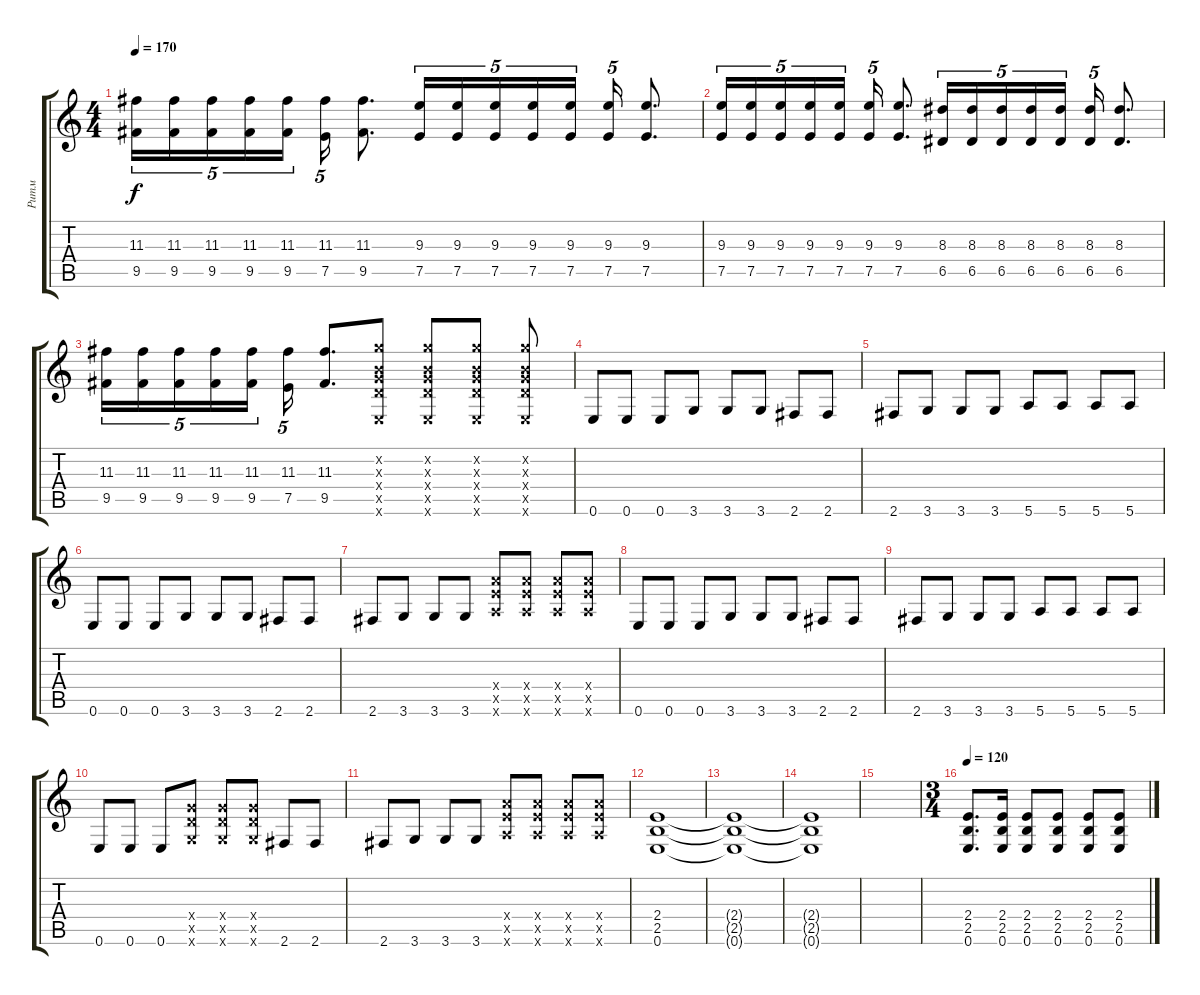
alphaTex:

\track ("Ритм " "Ритм ") {instrument electricguitarclean}
\staff {score tabs}
\tuning (E4 B3 G3 D3 A2 E2) {hide}
\ts (4 4)
\tempo 170
\clef g2
\ks c
(11.3 9.5).16{tu (5 4) dy f} (11.3 9.5).16{tu (5 4)} (11.3 9.5).16{tu (5 4)} (11.3 9.5).16{tu (5 4)} (11.3 9.5).16{tu (5 4)} (11.3 7.5).16{tu (5 4)} (11.3 9.5).8{d} (9.3 7.5).16{tu (5 4)} (9.3 7.5).16{tu (5 4)} (9.3 7.5).16{tu (5 4)} (9.3 7.5).16{tu (5 4)} (9.3 7.5).16{tu (5 4) beam splitsecondary} (9.3 7.5).16{tu (5 4)} (9.3 7.5).8{d} |
(9.3 7.5).16{tu (5 4)} (9.3 7.5).16{tu (5 4)} (9.3 7.5).16{tu (5 4)} (9.3 7.5).16{tu (5 4)} (9.3 7.5).16{tu (5 4)} (9.3 7.5).16{tu (5 4)} (9.3 7.5).8{d} (8.3 6.5).16{tu (5 4)} (8.3 6.5).16{tu (5 4)} (8.3 6.5).16{tu (5 4)} (8.3 6.5).16{tu (5 4)} (8.3 6.5).16{tu (5 4) beam splitsecondary} (8.3 6.5).16{tu (5 4)} (8.3 6.5).8{d} |
(11.3 9.5).16{tu (5 4)} (11.3 9.5).16{tu (5 4)} (11.3 9.5).16{tu (5 4)} (11.3 9.5).16{tu (5 4)} (11.3 9.5).16{tu (5 4)} (11.3 7.5).16{tu (5 4)} (11.3 9.5).8{d} (0.2{x} 12.3{x} 0.4{x} 10.5{x} 0.6{x}).8 (0.2{x} 12.3{x} 0.4{x} 10.5{x} 0.6{x}).8 (0.2{x} 12.3{x} 0.4{x} 10.5{x} 0.6{x}).8 (0.2{x} 12.3{x} 0.4{x} 10.5{x} 0.6{x}).8 |
0.6.8{volume 7 balance 16} 0.6.8 0.6.8 3.6.8 3.6.8 3.6.8 2.6.8 2.6.8 |
2.6.8 3.6.8 3.6.8 3.6.8 5.6.8 5.6.8 5.6.8 5.6.8 |
0.6.8 0.6.8 0.6.8 3.6.8 3.6.8 3.6.8 2.6.8 2.6.8 |
2.6.8 3.6.8 3.6.8 3.6.8 (7.4{x} 7.5{x} 5.6{x}).8 (7.4{x} 7.5{x} 5.6{x}).8 (7.4{x} 7.5{x} 5.6{x}).8 (7.4{x} 7.5{x} 5.6{x}).8 |
0.6.8 0.6.8 0.6.8 3.6.8 3.6.8 3.6.8 2.6.8 2.6.8 |
2.6.8 3.6.8 3.6.8 3.6.8 5.6.8 5.6.8 5.6.8 5.6.8 |
0.6.8 0.6.8 0.6.8 (5.4{x} 5.5{x} 3.6{x}).8 (5.4{x} 5.5{x} 3.6{x}).8 (5.4{x} 5.5{x} 3.6{x}).8 2.6.8 2.6.8 |
2.6.8 3.6.8 3.6.8 3.6.8 (7.4{x} 7.5{x} 5.6{x}).8 (7.4{x} 7.5{x} 5.6{x}).8 (7.4{x} 7.5{x} 5.6{x}).8 (7.4{x} 7.5{x} 5.6{x}).8 |
(2.4 2.5 0.6).1{volume 2 balance 16} |
(2.4{t} 2.5{t} 0.6{t}).1 |
(2.4{t} 2.5{t} 0.6{t}).1 |
|
\ts (3 4)
\tempo 120
(2.4 2.5 0.6).8{d volume 7 balance 16 instrument overdrivenguitar} (2.4 2.5 0.6).16 (2.4 2.5 0.6).8 (2.4 2.5 0.6).8 (2.4 2.5 0.6).8 (2.4 2.5 0.6).8
